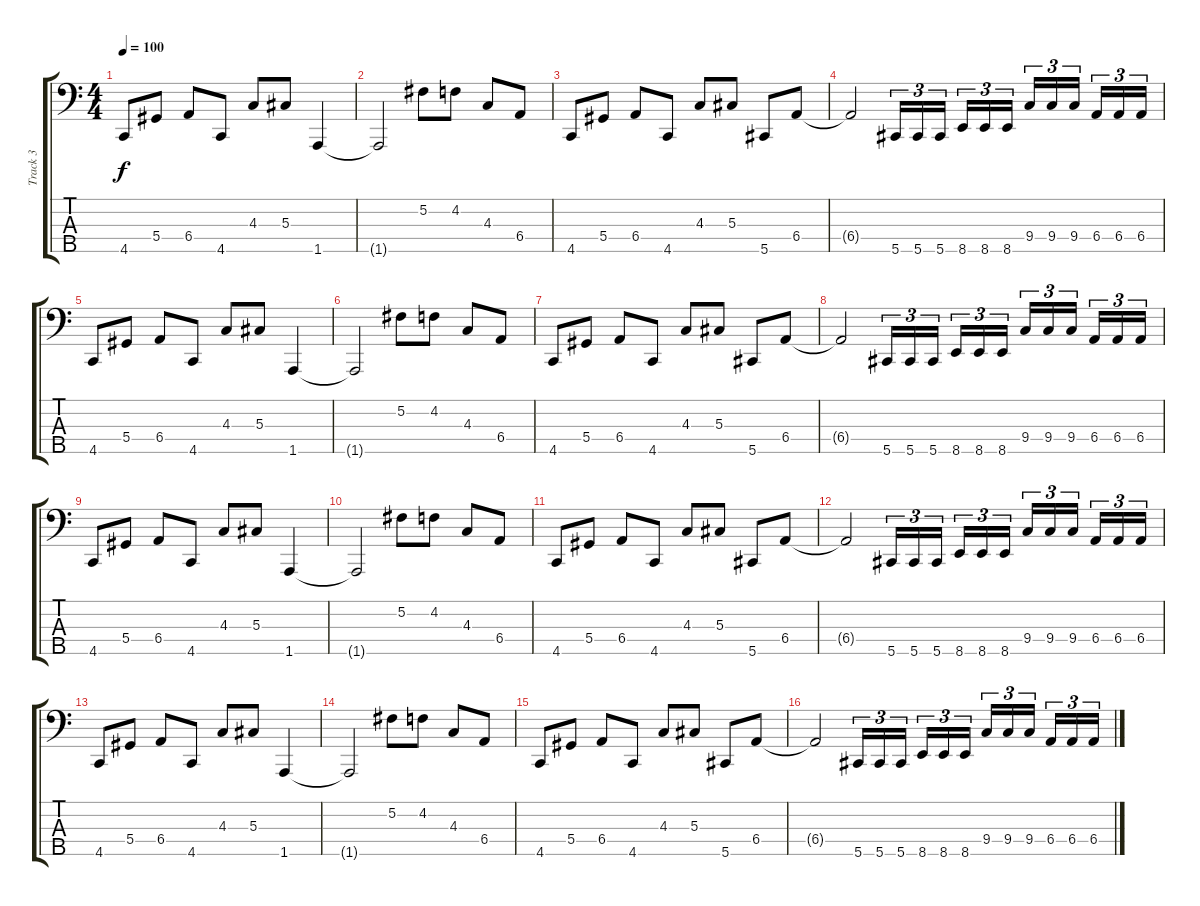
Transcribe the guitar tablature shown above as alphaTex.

\track ("Track 3" "Track 3") {instrument electricbassfinger}
\staff {score tabs}
\tuning (Gb2 Db2 Ab1 Eb1 Ab0) {hide}
\ts (4 4)
\tempo 100
\clef f4
\ks c
4.5.8{dy f instrument electricbassfinger} 5.4.8 6.4.8 4.5.8 4.3.8 5.3.8 1.5.4 |
1.5{t}.2 5.2.8 4.2.8 4.3.8 6.4.8 |
4.5.8 5.4.8 6.4.8 4.5.8 4.3.8 5.3.8 5.5.8 6.4.8 |
6.4{t}.2 5.5.16{tu (3 2)} 5.5.16{tu (3 2)} 5.5.16{tu (3 2)} 8.5.16{tu (3 2)} 8.5.16{tu (3 2)} 8.5.16{tu (3 2)} 9.4.16{tu (3 2)} 9.4.16{tu (3 2)} 9.4.16{tu (3 2)} 6.4.16{tu (3 2)} 6.4.16{tu (3 2)} 6.4.16{tu (3 2)} |
4.5.8 5.4.8 6.4.8 4.5.8 4.3.8 5.3.8 1.5.4 |
1.5{t}.2 5.2.8 4.2.8 4.3.8 6.4.8 |
4.5.8 5.4.8 6.4.8 4.5.8 4.3.8 5.3.8 5.5.8 6.4.8 |
6.4{t}.2 5.5.16{tu (3 2)} 5.5.16{tu (3 2)} 5.5.16{tu (3 2)} 8.5.16{tu (3 2)} 8.5.16{tu (3 2)} 8.5.16{tu (3 2)} 9.4.16{tu (3 2)} 9.4.16{tu (3 2)} 9.4.16{tu (3 2)} 6.4.16{tu (3 2)} 6.4.16{tu (3 2)} 6.4.16{tu (3 2)} |
4.5.8{volume 12} 5.4.8 6.4.8 4.5.8 4.3.8 5.3.8 1.5.4 |
1.5{t}.2 5.2.8 4.2.8 4.3.8 6.4.8 |
4.5.8 5.4.8 6.4.8 4.5.8 4.3.8 5.3.8 5.5.8 6.4.8 |
6.4{t}.2 5.5.16{tu (3 2)} 5.5.16{tu (3 2)} 5.5.16{tu (3 2)} 8.5.16{tu (3 2)} 8.5.16{tu (3 2)} 8.5.16{tu (3 2)} 9.4.16{tu (3 2)} 9.4.16{tu (3 2)} 9.4.16{tu (3 2)} 6.4.16{tu (3 2)} 6.4.16{tu (3 2)} 6.4.16{tu (3 2)} |
4.5.8 5.4.8 6.4.8 4.5.8 4.3.8 5.3.8 1.5.4 |
1.5{t}.2 5.2.8 4.2.8 4.3.8 6.4.8 |
4.5.8 5.4.8 6.4.8 4.5.8 4.3.8 5.3.8 5.5.8 6.4.8 |
6.4{t}.2 5.5.16{tu (3 2)} 5.5.16{tu (3 2)} 5.5.16{tu (3 2)} 8.5.16{tu (3 2)} 8.5.16{tu (3 2)} 8.5.16{tu (3 2)} 9.4.16{tu (3 2)} 9.4.16{tu (3 2)} 9.4.16{tu (3 2)} 6.4.16{tu (3 2)} 6.4.16{tu (3 2)} 6.4.16{tu (3 2)}
